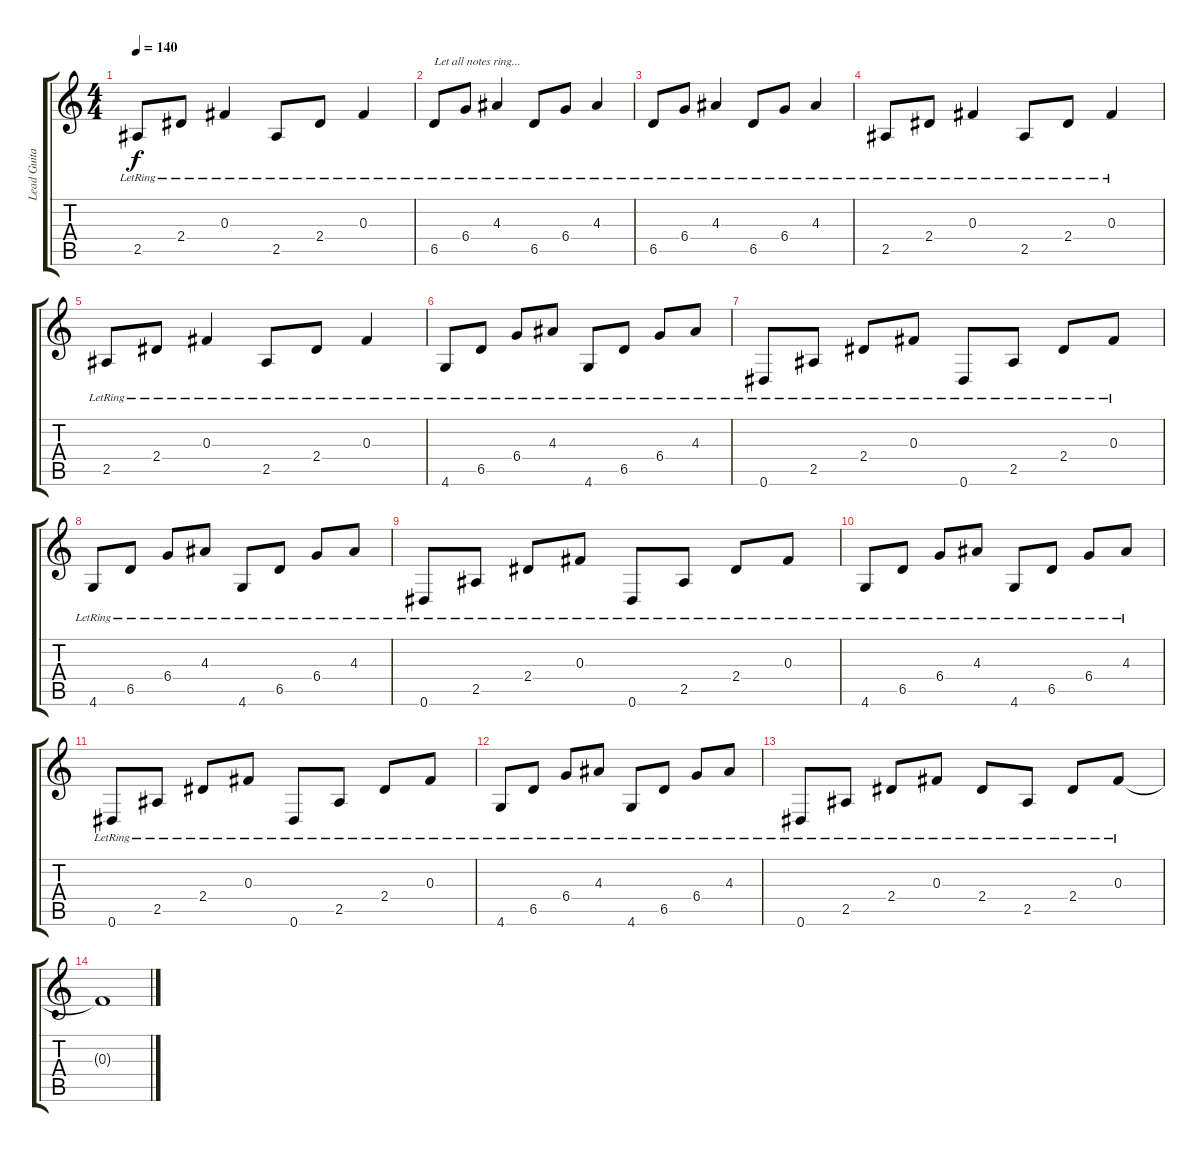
\track ("Lead Guitar" "Lead Guita") {instrument electricguitarclean}
\staff {score tabs}
\tuning (Eb4 Bb3 Gb3 Db3 Ab2 Eb2) {hide}
\ts (4 4)
\tempo 140
\clef g2
\ks c
2.5{lr}.8{dy f} 2.4{lr}.8 0.3{lr}.4 2.5{lr}.8 2.4{lr}.8 0.3{lr}.4 |
6.5{lr}.8{txt "Let all notes ring..."} 6.4{lr}.8 4.3{lr}.4 6.5{lr}.8 6.4{lr}.8 4.3{lr}.4 |
6.5{lr}.8 6.4{lr}.8 4.3{lr}.4 6.5{lr}.8 6.4{lr}.8 4.3{lr}.4 |
2.5{lr}.8 2.4{lr}.8 0.3{lr}.4 2.5{lr}.8 2.4{lr}.8 0.3{lr}.4 |
2.5{lr}.8 2.4{lr}.8 0.3{lr}.4 2.5{lr}.8 2.4{lr}.8 0.3{lr}.4 |
4.6{lr}.8 6.5{lr}.8 6.4{lr}.8 4.3{lr}.8 4.6{lr}.8 6.5{lr}.8 6.4{lr}.8 4.3{lr}.8 |
0.6{lr}.8 2.5{lr}.8 2.4{lr}.8 0.3{lr}.8 0.6{lr}.8 2.5{lr}.8 2.4{lr}.8 0.3{lr}.8 |
4.6{lr}.8 6.5{lr}.8 6.4{lr}.8 4.3{lr}.8 4.6{lr}.8 6.5{lr}.8 6.4{lr}.8 4.3{lr}.8 |
0.6{lr}.8 2.5{lr}.8 2.4{lr}.8 0.3{lr}.8 0.6{lr}.8 2.5{lr}.8 2.4{lr}.8 0.3{lr}.8 |
4.6{lr}.8 6.5{lr}.8 6.4{lr}.8 4.3{lr}.8 4.6{lr}.8 6.5{lr}.8 6.4{lr}.8 4.3{lr}.8 |
0.6{lr}.8 2.5{lr}.8 2.4{lr}.8 0.3{lr}.8 0.6{lr}.8 2.5{lr}.8 2.4{lr}.8 0.3{lr}.8 |
4.6{lr}.8 6.5{lr}.8 6.4{lr}.8 4.3{lr}.8 4.6{lr}.8 6.5{lr}.8 6.4{lr}.8 4.3{lr}.8 |
0.6{lr}.8 2.5{lr}.8 2.4{lr}.8 0.3{lr}.8 2.4{lr}.8 2.5{lr}.8 2.4{lr}.8 0.3{lr}.8 |
0.3{t}.1
